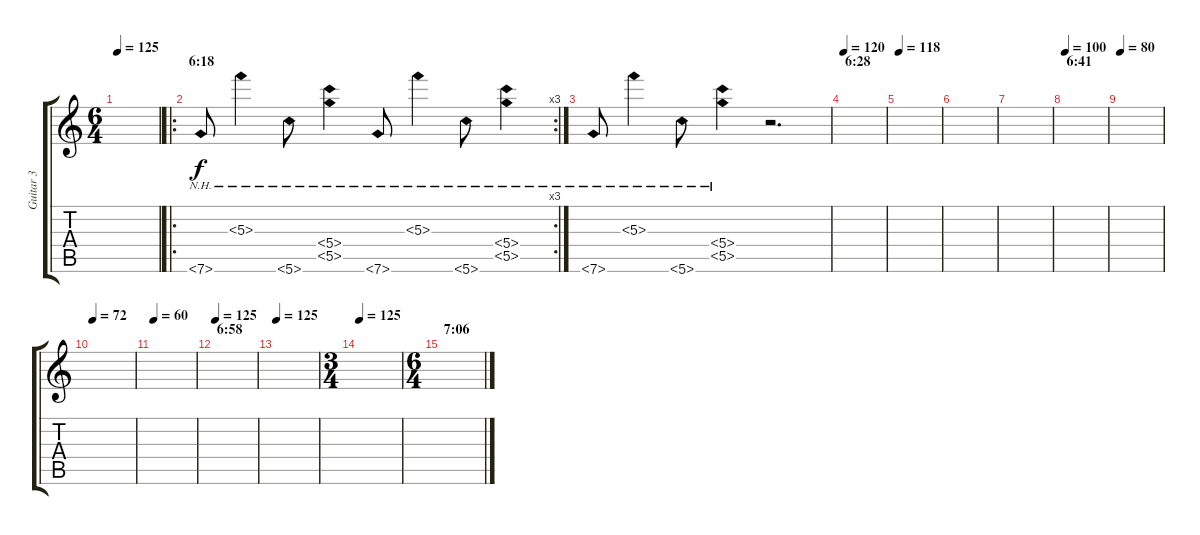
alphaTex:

\track ("Guitar 3" "Guitar 3") {instrument distortionguitar}
\staff {score tabs}
\tuning (D4 A3 F3 C3 G2 C2) {hide}
\ts (6 4)
\tempo 125
\clef g2
\ks c
|
\ro
\rc 3
\section ("" "6:18")
7.6{nh}.8{volume 9} 5.3{nh}.4 5.6{nh}.8 (5.4{nh} 5.5{nh}).4 7.6{nh}.8 5.3{nh}.4 5.6{nh}.8 (5.4{nh} 5.5{nh}).4 |
7.6{nh}.8 5.3{nh}.4 5.6{nh}.8 (5.4{nh} 5.5{nh}).4 r.2{d} |
\section ("" "6:28")
\tempo 120
|
\tempo 118
|
|
|
\section ("" "6:41")
\tempo 100
|
\tempo 80
|
\tempo 79
\tempo 72
|
\tempo 60
|
\section ("" "6:58")
\tempo 125
|
\tempo 125
|
\ts (3 4)
\tempo 125
|
\ts (6 4)
\section ("" "7:06")
